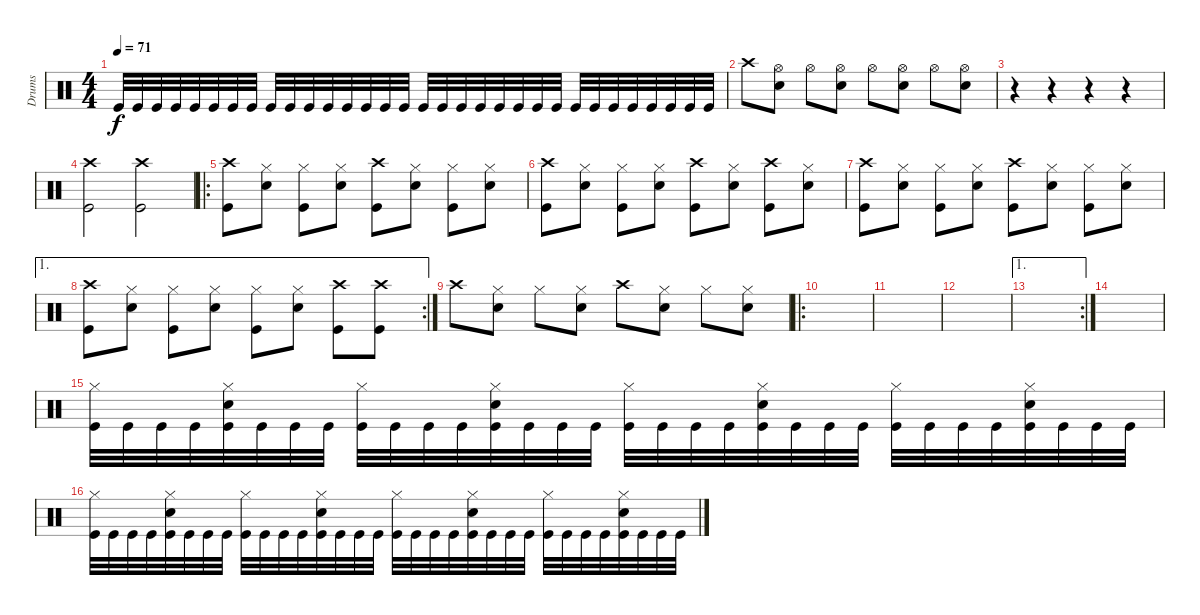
\track ("Drums" "Drums") {instrument percussion}
\staff {score}
\articulation defaults
\ts (4 4)
\tempo 71
\clef neutral
\ks c "Kick (hit)".32{dy f} "Kick (hit)".32 "Kick (hit)".32 "Kick (hit)".32 "Kick (hit)".32 "Kick (hit)".32 "Kick (hit)".32 "Kick (hit)".32 "Kick (hit)".32 "Kick (hit)".32 "Kick (hit)".32 "Kick (hit)".32 "Kick (hit)".32 "Kick (hit)".32 "Kick (hit)".32 "Kick (hit)".32 "Kick (hit)".32 "Kick (hit)".32 "Kick (hit)".32 "Kick (hit)".32 "Kick (hit)".32 "Kick (hit)".32 "Kick (hit)".32 "Kick (hit)".32 "Kick (hit)".32 "Kick (hit)".32 "Kick (hit)".32 "Kick (hit)".32 "Kick (hit)".32 "Kick (hit)".32 "Kick (hit)".32 "Kick (hit)".32
|
"Crash high (hit)".8 ("Hi-Hat (open)" "Snare (hit) 2").8 "Hi-Hat (open)".8 ("Hi-Hat (open)" "Snare (hit) 2").8 "Hi-Hat (open)".8 ("Hi-Hat (open)" "Snare (hit) 2").8 "Hi-Hat (open)".8 ("Hi-Hat (open)" "Snare (hit) 2").8 |
r.4 r.4 r.4 r.4 |
("Crash high (hit)" "Kick (hit)").2 ("Crash high (hit)" "Kick (hit)").2 |
\ro
("Crash high (hit)" "Kick (hit)").8 ("Hi-Hat (closed)" "Snare (hit) 2").8 ("Hi-Hat (closed)" "Kick (hit)").8 ("Hi-Hat (closed)" "Snare (hit) 2").8 ("Crash high (hit)" "Kick (hit)").8 ("Hi-Hat (closed)" "Snare (hit) 2").8 ("Hi-Hat (closed)" "Kick (hit)").8 ("Hi-Hat (closed)" "Snare (hit) 2").8 |
("Crash high (hit)" "Kick (hit)").8 ("Hi-Hat (closed)" "Snare (hit) 2").8 ("Hi-Hat (closed)" "Kick (hit)").8 ("Hi-Hat (closed)" "Snare (hit) 2").8 ("Crash high (hit)" "Kick (hit)").8 ("Hi-Hat (closed)" "Snare (hit) 2").8 ("Crash high (hit)" "Kick (hit)").8 ("Hi-Hat (closed)" "Snare (hit) 2").8 |
("Crash high (hit)" "Kick (hit)").8 ("Hi-Hat (closed)" "Snare (hit) 2").8 ("Hi-Hat (closed)" "Kick (hit)").8 ("Hi-Hat (closed)" "Snare (hit) 2").8 ("Crash high (hit)" "Kick (hit)").8 ("Hi-Hat (closed)" "Snare (hit) 2").8 ("Hi-Hat (closed)" "Kick (hit)").8 ("Hi-Hat (closed)" "Snare (hit) 2").8 |
\ae 1
\rc 2
("Crash high (hit)" "Kick (hit)").8 ("Hi-Hat (closed)" "Snare (hit) 2").8 ("Hi-Hat (closed)" "Kick (hit)").8 ("Hi-Hat (closed)" "Snare (hit) 2").8 ("Hi-Hat (closed)" "Kick (hit)").8 ("Hi-Hat (closed)" "Snare (hit) 2").8 ("Crash high (hit)" "Kick (hit)").8 ("Crash high (hit)" "Kick (hit)").8 |
"Crash high (hit)".8 ("Hi-Hat (closed)" "Snare (hit) 2").8 "Hi-Hat (closed)".8 ("Hi-Hat (closed)" "Snare (hit) 2").8 "Crash high (hit)".8 ("Hi-Hat (closed)" "Snare (hit) 2").8 "Hi-Hat (closed)".8 ("Hi-Hat (closed)" "Snare (hit) 2").8 |
\ro
|
|
|
\ae 1
\rc 2
|
|
("Hi-Hat (closed)" "Kick (hit)").32 "Kick (hit)".32 "Kick (hit)".32 "Kick (hit)".32 ("Hi-Hat (closed)" "Snare (hit) 2" "Kick (hit)").32 "Kick (hit)".32 "Kick (hit)".32 "Kick (hit)".32 ("Hi-Hat (closed)" "Kick (hit)").32 "Kick (hit)".32 "Kick (hit)".32 "Kick (hit)".32 ("Hi-Hat (closed)" "Snare (hit) 2" "Kick (hit)").32 "Kick (hit)".32 "Kick (hit)".32 "Kick (hit)".32 ("Hi-Hat (closed)" "Kick (hit)").32 "Kick (hit)".32 "Kick (hit)".32 "Kick (hit)".32 ("Hi-Hat (closed)" "Snare (hit) 2" "Kick (hit)").32 "Kick (hit)".32 "Kick (hit)".32 "Kick (hit)".32 ("Hi-Hat (closed)" "Kick (hit)").32 "Kick (hit)".32 "Kick (hit)".32 "Kick (hit)".32 ("Hi-Hat (closed)" "Snare (hit) 2" "Kick (hit)").32 "Kick (hit)".32 "Kick (hit)".32 "Kick (hit)".32 |
("Hi-Hat (closed)" "Kick (hit)").32 "Kick (hit)".32 "Kick (hit)".32 "Kick (hit)".32 ("Hi-Hat (closed)" "Snare (hit) 2" "Kick (hit)").32 "Kick (hit)".32 "Kick (hit)".32 "Kick (hit)".32 ("Hi-Hat (closed)" "Kick (hit)").32 "Kick (hit)".32 "Kick (hit)".32 "Kick (hit)".32 ("Hi-Hat (closed)" "Snare (hit) 2" "Kick (hit)").32 "Kick (hit)".32 "Kick (hit)".32 "Kick (hit)".32 ("Hi-Hat (closed)" "Kick (hit)").32 "Kick (hit)".32 "Kick (hit)".32 "Kick (hit)".32 ("Hi-Hat (closed)" "Snare (hit) 2" "Kick (hit)").32 "Kick (hit)".32 "Kick (hit)".32 "Kick (hit)".32 ("Hi-Hat (closed)" "Kick (hit)").32 "Kick (hit)".32 "Kick (hit)".32 "Kick (hit)".32 ("Hi-Hat (closed)" "Snare (hit) 2" "Kick (hit)").32 "Kick (hit)".32 "Kick (hit)".32 "Kick (hit)".32
